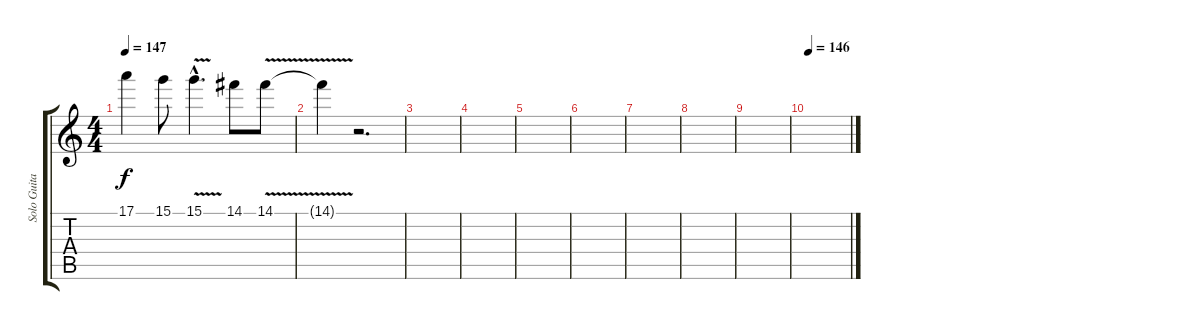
\track ("Solo Guitar" "Solo Guita") {instrument overdrivenguitar}
\staff {score tabs}
\tuning (E4 B3 G3 D3 A2 E2) {hide}
\ts (4 4)
\tempo 147
\clef g2
\ks c
17.1{t}.4{dy f} 15.1.8 15.1{v hac}.4{d} 14.1.8 14.1{v}.8 |
14.1{t}.4 r.2{d} |
|
|
|
|
|
|
|
\tempo 146
